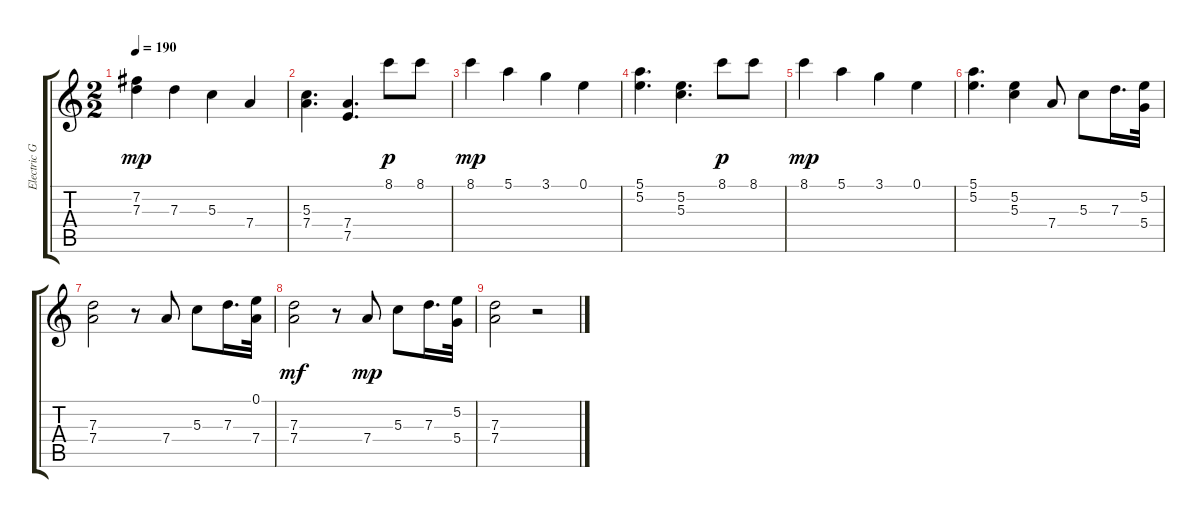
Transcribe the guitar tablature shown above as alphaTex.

\track ("Electric Guitar" "Electric G") {instrument distortionguitar}
\staff {score tabs}
\tuning (E4 B3 G3 D3 A2 E2) {hide}
\ts (2 2)
\tempo 190
\clef g2
\ks c
(7.2 7.3).4{dy mp} 7.3.4 5.3.4 7.4.4 |
(5.3 7.4).4{d} (7.4 7.5).4{d} 8.1.8{dy p} 8.1.8 |
8.1.4{dy mp} 5.1.4 3.1.4 0.1.4 |
(5.1 5.2).4{d} (5.2 5.3).4{d} 8.1.8{dy p} 8.1.8 |
8.1.4{dy mp} 5.1.4 3.1.4 0.1.4 |
(5.1 5.2).4{d} (5.2 5.3).4 7.4.8 5.3.8 7.3.16{d} (5.2 5.4).32 |
(7.3 7.4).2 r.8 7.4.8 5.3.8 7.3.16{d} (0.1 7.4).32 |
(7.3 7.4).2{dy mf} r.8 7.4.8{dy mp} 5.3.8 7.3.16{d} (5.2 5.4).32 |
(7.3 7.4).2 r.2
